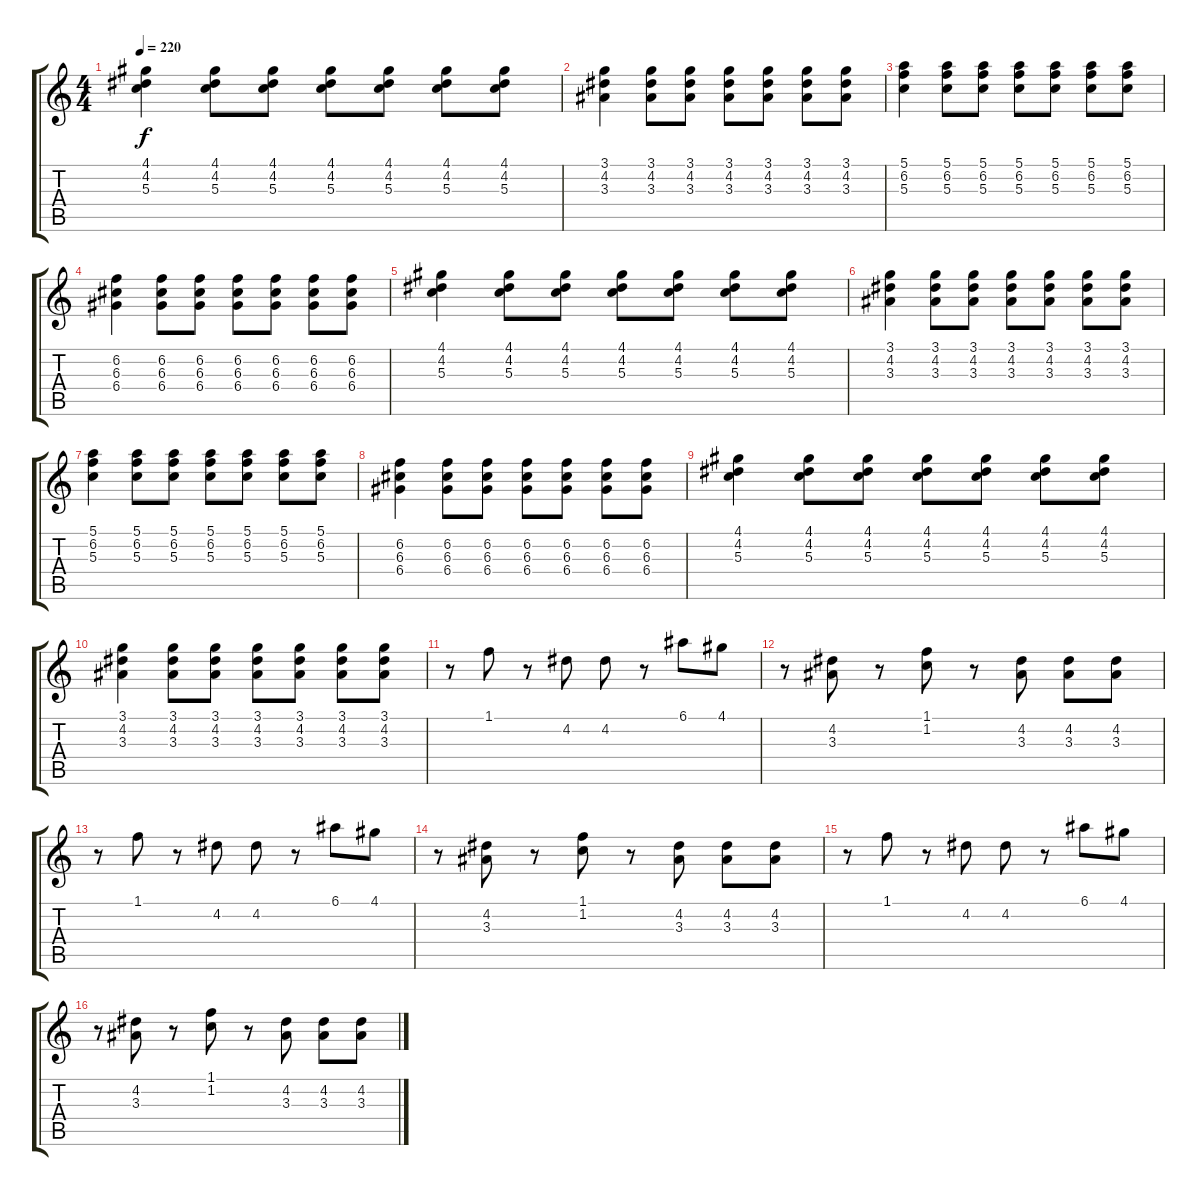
\track "" {instrument distortionguitar}
\staff {score tabs}
\tuning (E4 B3 G3 D3 A2 E2) {hide}
\ts (4 4)
\tempo 220
\clef g2
\ks c
(4.1 4.2 5.3).4{dy f} (4.1 4.2 5.3).8 (4.1 4.2 5.3).8 (4.1 4.2 5.3).8 (4.1 4.2 5.3).8 (4.1 4.2 5.3).8 (4.1 4.2 5.3).8 |
(3.1 4.2 3.3).4 (3.1 4.2 3.3).8 (3.1 4.2 3.3).8 (3.1 4.2 3.3).8 (3.1 4.2 3.3).8 (3.1 4.2 3.3).8 (3.1 4.2 3.3).8 |
(5.1 6.2 5.3).4 (5.1 6.2 5.3).8 (5.1 6.2 5.3).8 (5.1 6.2 5.3).8 (5.1 6.2 5.3).8 (5.1 6.2 5.3).8 (5.1 6.2 5.3).8 |
(6.2 6.3 6.4).4 (6.2 6.3 6.4).8 (6.2 6.3 6.4).8 (6.2 6.3 6.4).8 (6.2 6.3 6.4).8 (6.2 6.3 6.4).8 (6.2 6.3 6.4).8 |
(4.1 4.2 5.3).4 (4.1 4.2 5.3).8 (4.1 4.2 5.3).8 (4.1 4.2 5.3).8 (4.1 4.2 5.3).8 (4.1 4.2 5.3).8 (4.1 4.2 5.3).8 |
(3.1 4.2 3.3).4 (3.1 4.2 3.3).8 (3.1 4.2 3.3).8 (3.1 4.2 3.3).8 (3.1 4.2 3.3).8 (3.1 4.2 3.3).8 (3.1 4.2 3.3).8 |
(5.1 6.2 5.3).4 (5.1 6.2 5.3).8 (5.1 6.2 5.3).8 (5.1 6.2 5.3).8 (5.1 6.2 5.3).8 (5.1 6.2 5.3).8 (5.1 6.2 5.3).8 |
(6.2 6.3 6.4).4 (6.2 6.3 6.4).8 (6.2 6.3 6.4).8 (6.2 6.3 6.4).8 (6.2 6.3 6.4).8 (6.2 6.3 6.4).8 (6.2 6.3 6.4).8 |
(4.1 4.2 5.3).4 (4.1 4.2 5.3).8 (4.1 4.2 5.3).8 (4.1 4.2 5.3).8 (4.1 4.2 5.3).8 (4.1 4.2 5.3).8 (4.1 4.2 5.3).8 |
(3.1 4.2 3.3).4 (3.1 4.2 3.3).8 (3.1 4.2 3.3).8 (3.1 4.2 3.3).8 (3.1 4.2 3.3).8 (3.1 4.2 3.3).8 (3.1 4.2 3.3).8 |
r.8 1.1.8 r.8 4.2.8 4.2.8 r.8 6.1.8 4.1.8 |
r.8 (4.2 3.3).8 r.8 (1.1 1.2).8 r.8 (4.2 3.3).8 (4.2 3.3).8 (4.2 3.3).8 |
r.8 1.1.8 r.8 4.2.8 4.2.8 r.8 6.1.8 4.1.8 |
r.8 (4.2 3.3).8 r.8 (1.1 1.2).8 r.8 (4.2 3.3).8 (4.2 3.3).8 (4.2 3.3).8 |
r.8 1.1.8 r.8 4.2.8 4.2.8 r.8 6.1.8 4.1.8 |
r.8 (4.2 3.3).8 r.8 (1.1 1.2).8 r.8 (4.2 3.3).8 (4.2 3.3).8 (4.2 3.3).8
